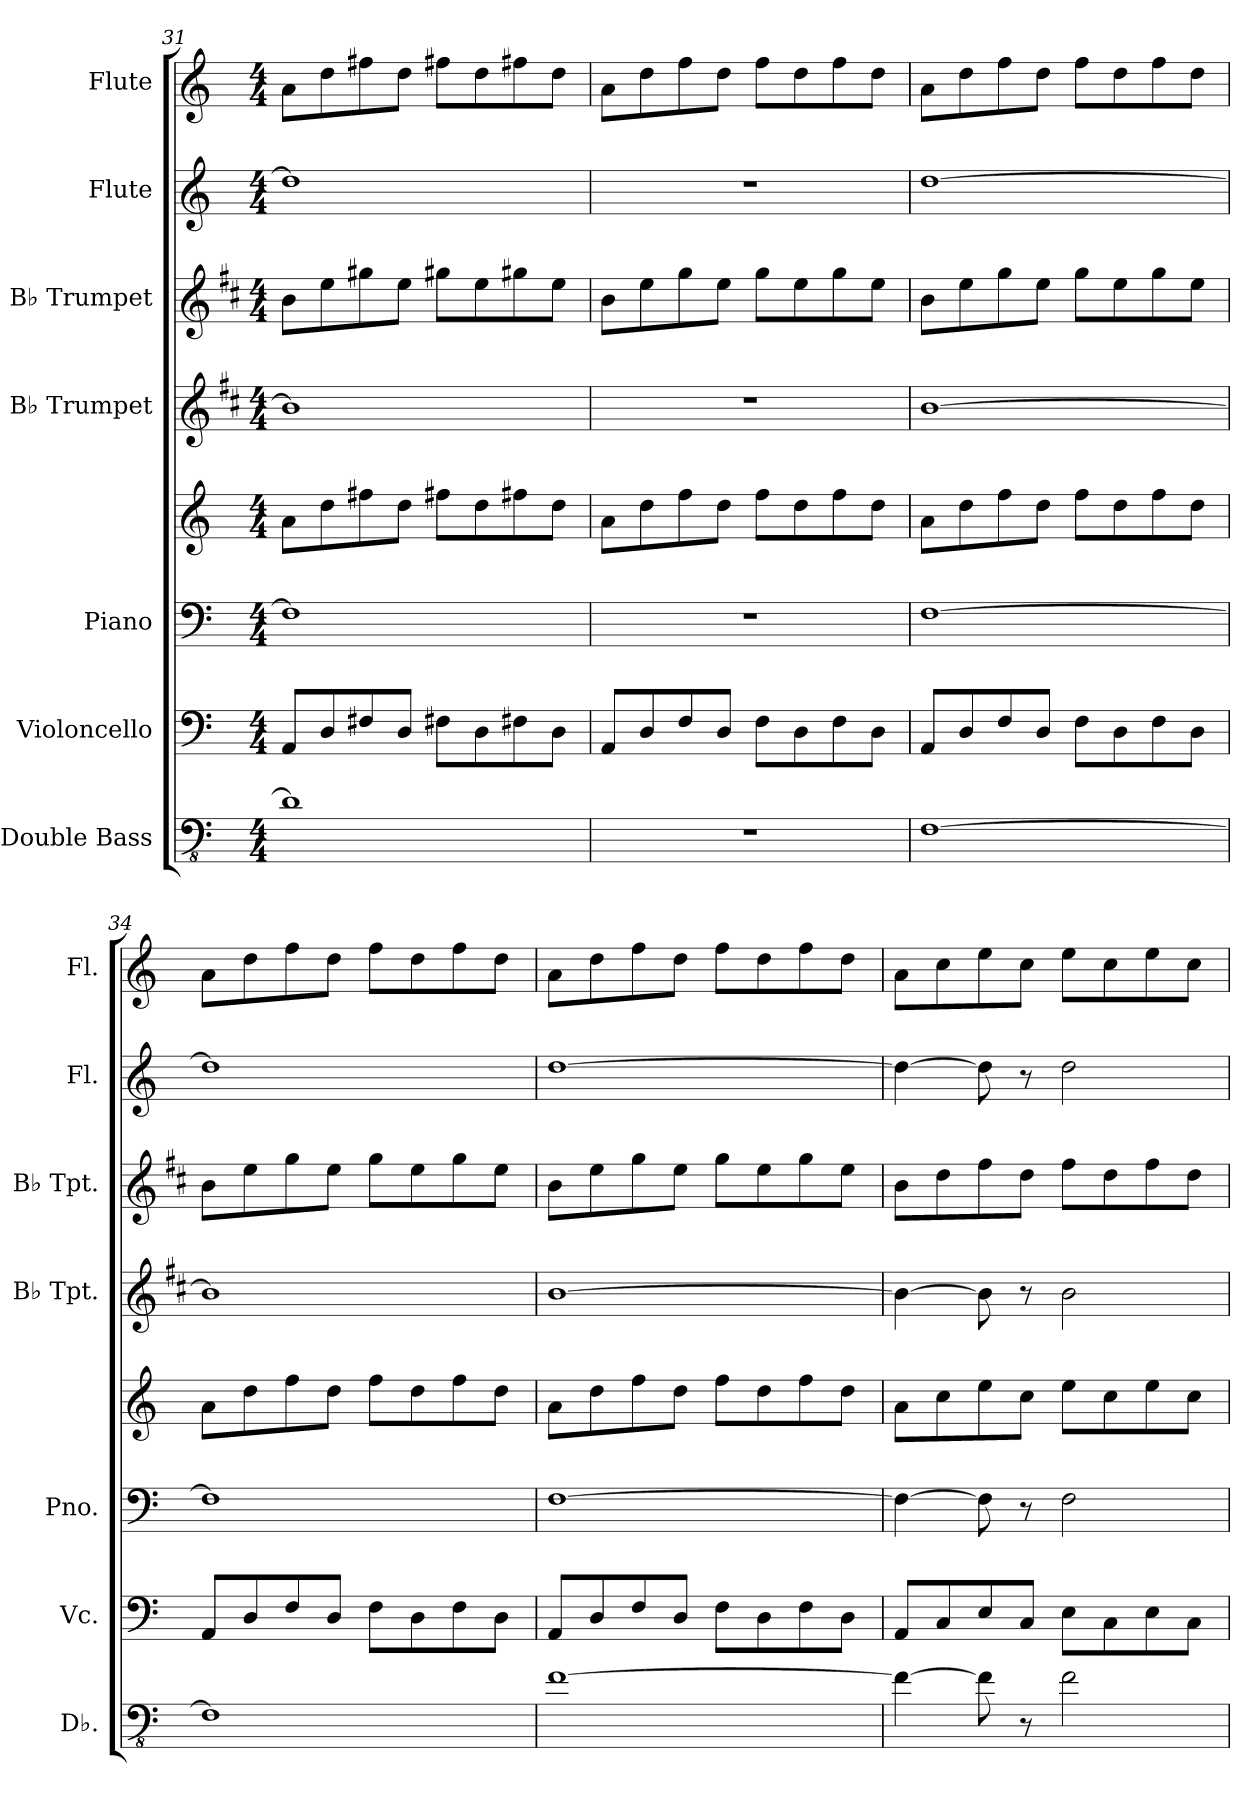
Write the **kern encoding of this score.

**kern	**kern	**kern	**kern	**kern	**kern	**kern	**kern
*part7	*part6	*part5	*part5	*part4	*part3	*part2	*part1
*staff8	*staff7	*staff6	*staff5	*staff4	*staff3	*staff2	*staff1
*I"Double Bass	*I"Violoncello	*I"Piano	*	*I"B♭ Trumpet	*I"B♭ Trumpet	*I"Flute	*I"Flute
*I'Db.	*I'Vc.	*I'Pno.	*	*I'B♭ Tpt.	*I'B♭ Tpt.	*I'Fl.	*I'Fl.
*clefFv4	*clefF4	*clefF4	*clefG2	*clefG2	*clefG2	*clefG2	*clefG2
*ITrd7c12	*	*	*	*ITrd1c2	*ITrd1c2	*	*
*k[]	*k[]	*k[]	*k[]	*k[]	*k[]	*k[]	*k[]
*M4/4	*M4/4	*M4/4	*M4/4	*M4/4	*M4/4	*M4/4	*M4/4
=31	=31	=31	=31	=31	=31	=31	=31
1DD]	8AA/L	1F#]	8a\L	1a]	8a\L	1dd]	8a\L
.	8D/	.	8dd\	.	8dd\	.	8dd\
.	8F#X/	.	8ff#X\	.	8ff#X\	.	8ff#X\
.	8D/J	.	8dd\J	.	8dd\J	.	8dd\J
.	8F#X\L	.	8ff#X\L	.	8ff#X\L	.	8ff#X\L
.	8D\	.	8dd\	.	8dd\	.	8dd\
.	8F#X\	.	8ff#X\	.	8ff#X\	.	8ff#X\
.	8D\J	.	8dd\J	.	8dd\J	.	8dd\J
=32	=32	=32	=32	=32	=32	=32	=32
1r	8AA/L	1r	8a\L	1r	8a\L	1r	8a\L
.	8D/	.	8dd\	.	8dd\	.	8dd\
.	8F/	.	8ff\	.	8ff\	.	8ff\
.	8D/J	.	8dd\J	.	8dd\J	.	8dd\J
.	8F\L	.	8ff\L	.	8ff\L	.	8ff\L
.	8D\	.	8dd\	.	8dd\	.	8dd\
.	8F\	.	8ff\	.	8ff\	.	8ff\
.	8D\J	.	8dd\J	.	8dd\J	.	8dd\J
=33	=33	=33	=33	=33	=33	=33	=33
[1FFF	8AA/L	[1F	8a\L	[1a	8a\L	[1dd	8a\L
.	8D/	.	8dd\	.	8dd\	.	8dd\
.	8F/	.	8ff\	.	8ff\	.	8ff\
.	8D/J	.	8dd\J	.	8dd\J	.	8dd\J
.	8F\L	.	8ff\L	.	8ff\L	.	8ff\L
.	8D\	.	8dd\	.	8dd\	.	8dd\
.	8F\	.	8ff\	.	8ff\	.	8ff\
.	8D\J	.	8dd\J	.	8dd\J	.	8dd\J
!!LO:PB:g=z
=34	=34	=34	=34	=34	=34	=34	=34
1FFF]	8AA/L	1F]	8a\L	1a]	8a\L	1dd]	8a\L
.	8D/	.	8dd\	.	8dd\	.	8dd\
.	8F/	.	8ff\	.	8ff\	.	8ff\
.	8D/J	.	8dd\J	.	8dd\J	.	8dd\J
.	8F\L	.	8ff\L	.	8ff\L	.	8ff\L
.	8D\	.	8dd\	.	8dd\	.	8dd\
.	8F\	.	8ff\	.	8ff\	.	8ff\
.	8D\J	.	8dd\J	.	8dd\J	.	8dd\J
=35	=35	=35	=35	=35	=35	=35	=35
[1FF	8AA/L	[1F	8a\L	[1a	8a\L	[1dd	8a\L
.	8D/	.	8dd\	.	8dd\	.	8dd\
.	8F/	.	8ff\	.	8ff\	.	8ff\
.	8D/J	.	8dd\J	.	8dd\J	.	8dd\J
.	8F\L	.	8ff\L	.	8ff\L	.	8ff\L
.	8D\	.	8dd\	.	8dd\	.	8dd\
.	8F\	.	8ff\	.	8ff\	.	8ff\
.	8D\J	.	8dd\J	.	8dd\J	.	8dd\J
=36	=36	=36	=36	=36	=36	=36	=36
4FF\_	8AA/L	4F\_	8a\L	4a\_	8a\L	4dd\_	8a\L
.	8C/	.	8cc\	.	8cc\	.	8cc\
8FF\]	8E/	8F\]	8ee\	8a\]	8ee\	8dd\]	8ee\
8r	8C/J	8r	8cc\J	8r	8cc\J	8r	8cc\J
2FF\	8E\L	2F\	8ee\L	2a\	8ee\L	2dd\	8ee\L
.	8C\	.	8cc\	.	8cc\	.	8cc\
.	8E\	.	8ee\	.	8ee\	.	8ee\
.	8C\J	.	8cc\J	.	8cc\J	.	8cc\J
=	=	=	=	=	=	=	=
*-	*-	*-	*-	*-	*-	*-	*-
